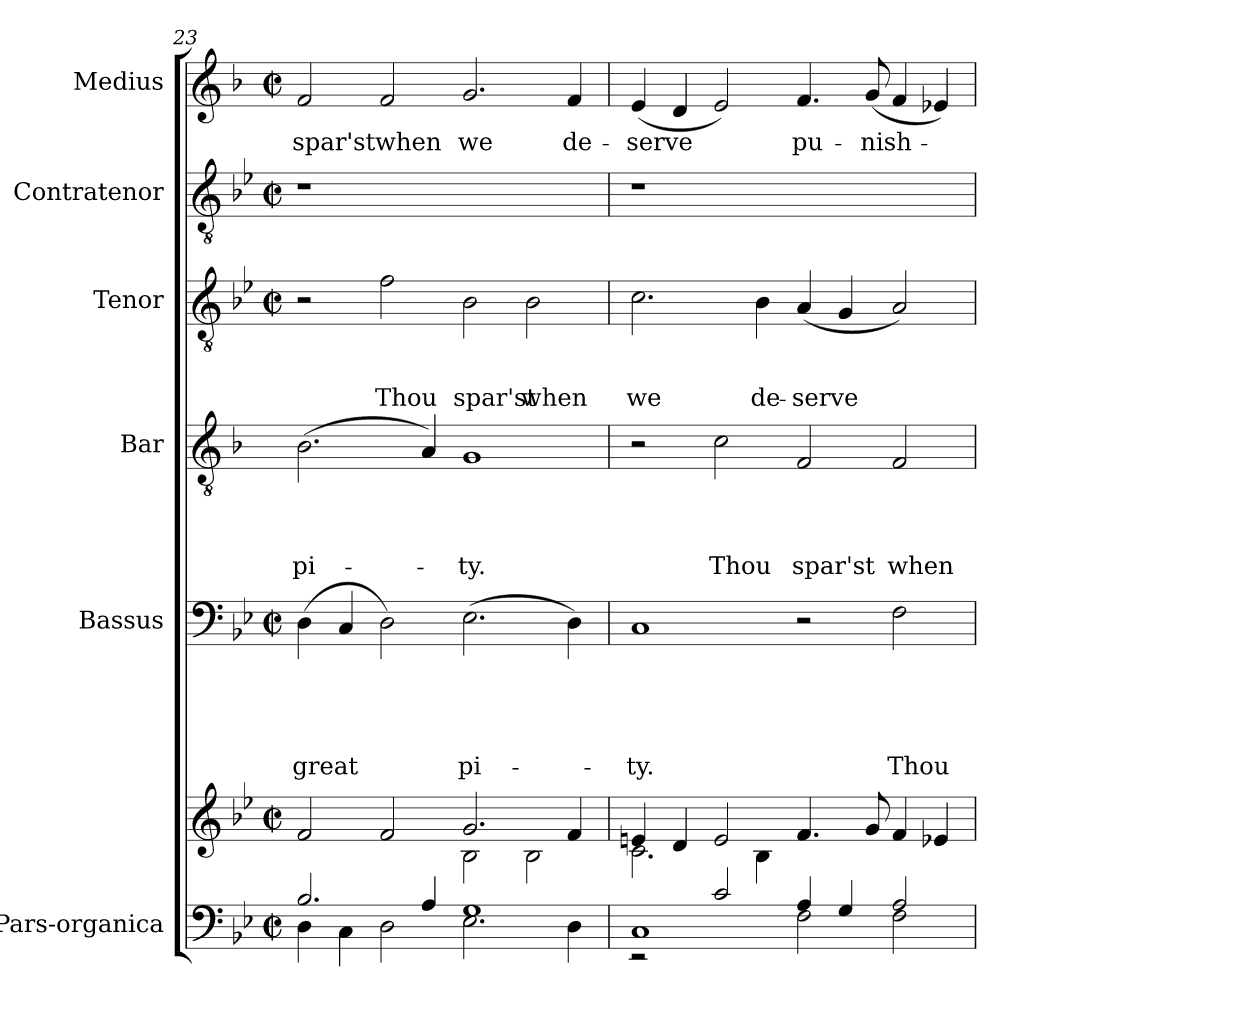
**kern	**kern	**kern	**text	**text	**text	**text	**text	**kern	**text	**text	**text	**text	**kern	**text	**text	**text	**kern	**kern	**text
*part6	*part6	*part5	*part5	*part5	*part5	*part5	*part5	*part4	*part4	*part4	*part4	*part4	*part3	*part3	*part3	*part3	*part2	*part1	*part1
*staff7	*staff6	*staff5	*staff5	*staff5	*staff5	*staff5	*staff5	*staff4	*staff4	*staff4	*staff4	*staff4	*staff3	*staff3	*staff3	*staff3	*staff2	*staff1	*staff1
*I"Pars-organica	*	*I"Bassus	*	*	*	*	*	*I"Bar	*	*	*	*	*I"Tenor	*	*	*	*I"Contratenor	*I"Medius	*
*	*	*I'B	*	*	*	*	*	*I'Bar	*	*	*	*	*I'T	*	*	*	*	*I'M	*
*clefF4	*clefG2	*clefF4	*	*	*	*	*	*clefGv2	*	*	*	*	*clefGv2	*	*	*	*clefGv2	*clefG2	*
*	*	*	*	*	*	*	*	*ITrd-3c-5	*	*	*	*	*ITrd-3c-5	*	*	*	*	*ITrd-3c-5	*
*k[b-e-]	*k[b-e-]	*k[b-e-]	*	*	*	*	*	*k[b-e-]	*	*	*	*	*k[b-e-a-]	*	*	*	*k[b-e-]	*k[b-e-]	*
*B-:	*B-:	*B-:	*	*	*	*	*	*B-:	*	*	*	*	*E-:	*	*	*	*B-:	*B-:	*
*M2/2	*M2/2	*M2/2	*	*	*	*	*	*	*	*	*	*	*M2/2	*	*	*	*M2/2	*M2/2	*
*met(c|)	*met(c|)	*met(c|)	*	*	*	*	*	*	*	*	*	*	*met(c|)	*	*	*	*met(c|)	*met(c|)	*
=23	=23	=23	=23	=23	=23	=23	=23	=23	=23	=23	=23	=23	=23	=23	=23	=23	=23	=23	=23
*^	*^	*	*	*	*	*	*	*	*	*	*	*	*	*	*	*	*	*	*
!	!	!	!	!	!	!	!	!	!LO:LY:b	!	!	!	!	!LO:LY:b	!	!	!	!	!	!	!LO:LY:b
2.B-/	4D\	2f/	1ryy	(>4D\	.	.	.	.	great	(>2.e-\	.	.	.	pi-	2r	.	.	.	1r	2b-/	spar'st
.	4C\	.	.	4C/	.	.	.	.	.	.	.	.	.	.	.	.	.	.	.	.	.
!	!	!	!	!	!	!	!	!	!	!	!	!	!	!	!	!	!	!LO:LY:b	!	!	!LO:LY:b
.	2D\	2f/	.	2D\)	.	.	.	.	.	.	.	.	.	.	2b-\	.	.	Thou	.	2b-/	when
4A/	.	.	.	.	.	.	.	.	.	4d/)	.	.	.	.	.	.	.	.	.	.	.
!	!	!	!	!	!	!	!	!	!LO:LY:b	!	!	!	!	!LO:LY:b	!	!	!	!LO:LY:b	!	!	!LO:LY:b
1G	2.E-\	2.g/	2B-\	(>2.E-\	.	.	.	.	pi-	1c	.	.	.	-ty.	2e-\	.	.	spar'st	1ryy	2.cc/	we
!	!	!	!	!	!	!	!	!	!	!	!	!	!	!	!	!	!	!LO:LY:b	!	!	!
.	.	.	2B-\	.	.	.	.	.	.	.	.	.	.	.	2e-\	.	.	when	.	.	.
!	!	!	!	!	!	!	!	!	!	!	!	!	!	!	!	!	!	!	!	!	!LO:LY:b
.	4D\	4f/	.	4D\)	.	.	.	.	.	.	.	.	.	.	.	.	.	.	.	4b-/	de-
!!LO:PB:g=z
=24	=24	=24	=24	=24	=24	=24	=24	=24	=24	=24	=24	=24	=24	=24	=24	=24	=24	=24	=24	=24	=24
!	!	!	!	!	!	!	!	!	!LO:LY:b	!	!	!	!	!	!	!	!	!LO:LY:b	!	!	!LO:LY:b
1C	2rEE	2.c\	4en/	1C	.	.	.	.	-ty.	2r	.	.	.	.	2.f\	.	.	we	1r	(<4a/	-serve
.	.	.	4d/	.	.	.	.	.	.	.	.	.	.	.	.	.	.	.	.	4g/	.
!	!	!	!	!	!	!	!	!	!	!	!	!	!	!LO:LY:b	!	!	!	!	!	!	!
.	2c/	.	2e/	.	.	.	.	.	.	2f\	.	.	.	Thou	.	.	.	.	.	2a/)	.
!	!	!	!	!	!	!	!	!	!	!	!	!	!	!	!	!	!	!LO:LY:b	!	!	!
.	.	4B-\	.	.	.	.	.	.	.	.	.	.	.	.	4e-\	.	.	de-	.	.	.
!	!	!	!	!	!	!	!	!	!	!	!	!	!	!LO:LY:b	!	!	!	!LO:LY:b	!	!	!LO:LY:b
2F\	4A/	1ryy	4.f/	2r	.	.	.	.	.	2B-/	.	.	.	spar'st	(<4d/	.	.	-serve	1ryy	4.b-/	pu-
.	4G/	.	.	.	.	.	.	.	.	.	.	.	.	.	4c/	.	.	.	.	.	.
!	!	!	!	!	!	!	!	!	!	!	!	!	!	!	!	!	!	!	!	!	!LO:LY:b
.	.	.	8g/	.	.	.	.	.	.	.	.	.	.	.	.	.	.	.	.	(<8cc/	-nish-
!	!	!	!	!	!	!	!	!	!LO:LY:b	!	!	!	!	!LO:LY:b	!	!	!	!	!	!	!
2F\	2A/	.	4f/	2F\	.	.	.	.	Thou	2B-/	.	.	.	when	2d/)	.	.	.	.	4b-/	.
.	.	.	4e-/	.	.	.	.	.	.	.	.	.	.	.	.	.	.	.	.	4a-/)	.
*v	*v	*	*	*	*	*	*	*	*	*	*	*	*	*	*	*	*	*	*	*	*
*	*v	*v	*	*	*	*	*	*	*	*	*	*	*	*	*	*	*	*	*	*
=	=	=	=	=	=	=	=	=	=	=	=	=	=	=	=	=	=	=	=
*-	*-	*-	*-	*-	*-	*-	*-	*-	*-	*-	*-	*-	*-	*-	*-	*-	*-	*-	*-
